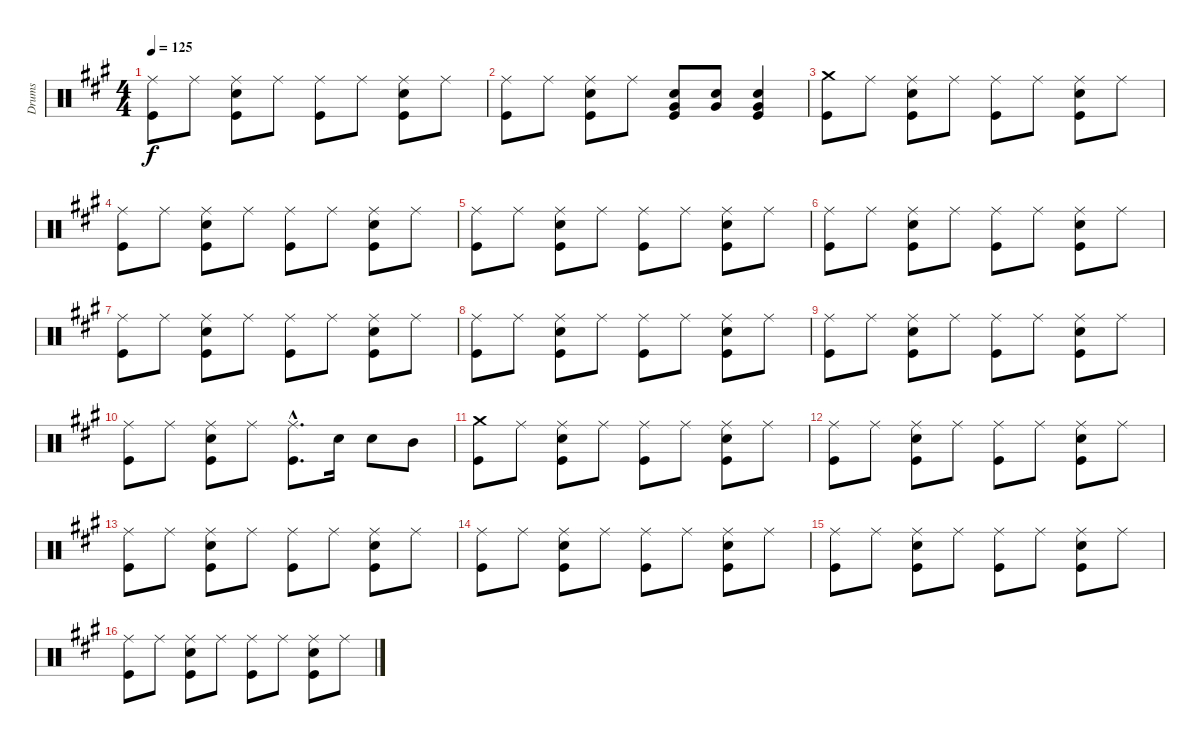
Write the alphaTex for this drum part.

\track ("Drums" "Drums") {instrument percussion}
\staff {score}
\articulation defaults
\ts (4 4)
\tempo 125
\clef neutral
\ks a
("Ride (middle)" "Kick (hit)").8{dy f} "Ride (middle)".8 ("Ride (middle)" "Snare (hit) 2" "Kick (hit)").8 "Ride (middle)".8 ("Ride (middle)" "Kick (hit)").8 "Ride (middle)".8 ("Ride (middle)" "Snare (hit) 2" "Kick (hit)").8 "Ride (middle)".8 |
("Ride (middle)" "Kick (hit)").8 "Ride (middle)".8 ("Ride (middle)" "Snare (hit) 2" "Kick (hit)").8 "Ride (middle)".8 ("Very Low Tom (hit)" "Snare (hit) 2" "Kick (hit)").8 ("Very Low Tom (hit)" "Snare (hit) 2").8 ("Very Low Tom (hit)" "Snare (hit) 2" "Kick (hit)").4 |
("Crash medium (hit)" "Kick (hit)").8 "Ride (middle)".8 ("Ride (middle)" "Snare (hit) 2" "Kick (hit)").8 "Ride (middle)".8 ("Ride (middle)" "Kick (hit)").8 "Ride (middle)".8 ("Ride (middle)" "Snare (hit) 2" "Kick (hit)").8 "Ride (middle)".8 |
("Ride (middle)" "Kick (hit)").8 "Ride (middle)".8 ("Ride (middle)" "Snare (hit) 2" "Kick (hit)").8 "Ride (middle)".8 ("Ride (middle)" "Kick (hit)").8 "Ride (middle)".8 ("Ride (middle)" "Snare (hit) 2" "Kick (hit)").8 "Ride (middle)".8 |
("Ride (middle)" "Kick (hit)").8 "Ride (middle)".8 ("Ride (middle)" "Snare (hit) 2" "Kick (hit)").8 "Ride (middle)".8 ("Ride (middle)" "Kick (hit)").8 "Ride (middle)".8 ("Ride (middle)" "Snare (hit) 2" "Kick (hit)").8 "Ride (middle)".8 |
("Ride (middle)" "Kick (hit)").8 "Ride (middle)".8 ("Ride (middle)" "Snare (hit) 2" "Kick (hit)").8 "Ride (middle)".8 ("Ride (middle)" "Kick (hit)").8 "Ride (middle)".8 ("Ride (middle)" "Snare (hit) 2" "Kick (hit)").8 "Ride (middle)".8 |
("Ride (middle)" "Kick (hit)").8 "Ride (middle)".8 ("Ride (middle)" "Snare (hit) 2" "Kick (hit)").8 "Ride (middle)".8 ("Ride (middle)" "Kick (hit)").8 "Ride (middle)".8 ("Ride (middle)" "Snare (hit) 2" "Kick (hit)").8 "Ride (middle)".8 |
("Ride (middle)" "Kick (hit)").8 "Ride (middle)".8 ("Ride (middle)" "Snare (hit) 2" "Kick (hit)").8 "Ride (middle)".8 ("Ride (middle)" "Kick (hit)").8 "Ride (middle)".8 ("Ride (middle)" "Snare (hit) 2" "Kick (hit)").8 "Ride (middle)".8 |
("Ride (middle)" "Kick (hit)").8 "Ride (middle)".8 ("Ride (middle)" "Snare (hit) 2" "Kick (hit)").8 "Ride (middle)".8 ("Ride (middle)" "Kick (hit)").8 "Ride (middle)".8 ("Ride (middle)" "Snare (hit) 2" "Kick (hit)").8 "Ride (middle)".8 |
("Ride (middle)" "Kick (hit)").8 "Ride (middle)".8 ("Ride (middle)" "Snare (hit) 2" "Kick (hit)").8 "Ride (middle)".8 ("Ride (middle)"{hac} "Kick (hit)"{hac}).8{d} "Snare (hit) 2".16 "Snare (hit) 2".8 "Mid Tom (hit)".8 |
("Crash medium (hit)" "Kick (hit)").8 "Ride (middle)".8 ("Ride (middle)" "Snare (hit) 2" "Kick (hit)").8 "Ride (middle)".8 ("Ride (middle)" "Kick (hit)").8 "Ride (middle)".8 ("Ride (middle)" "Snare (hit) 2" "Kick (hit)").8 "Ride (middle)".8 |
("Ride (middle)" "Kick (hit)").8 "Ride (middle)".8 ("Ride (middle)" "Snare (hit) 2" "Kick (hit)").8 "Ride (middle)".8 ("Ride (middle)" "Kick (hit)").8 "Ride (middle)".8 ("Ride (middle)" "Snare (hit) 2" "Kick (hit)").8 "Ride (middle)".8 |
("Ride (middle)" "Kick (hit)").8 "Ride (middle)".8 ("Ride (middle)" "Snare (hit) 2" "Kick (hit)").8 "Ride (middle)".8 ("Ride (middle)" "Kick (hit)").8 "Ride (middle)".8 ("Ride (middle)" "Snare (hit) 2" "Kick (hit)").8 "Ride (middle)".8 |
("Ride (middle)" "Kick (hit)").8 "Ride (middle)".8 ("Ride (middle)" "Snare (hit) 2" "Kick (hit)").8 "Ride (middle)".8 ("Ride (middle)" "Kick (hit)").8 "Ride (middle)".8 ("Ride (middle)" "Snare (hit) 2" "Kick (hit)").8 "Ride (middle)".8 |
("Ride (middle)" "Kick (hit)").8 "Ride (middle)".8 ("Ride (middle)" "Snare (hit) 2" "Kick (hit)").8 "Ride (middle)".8 ("Ride (middle)" "Kick (hit)").8 "Ride (middle)".8 ("Ride (middle)" "Snare (hit) 2" "Kick (hit)").8 "Ride (middle)".8 |
("Ride (middle)" "Kick (hit)").8 "Ride (middle)".8 ("Ride (middle)" "Snare (hit) 2" "Kick (hit)").8 "Ride (middle)".8 ("Ride (middle)" "Kick (hit)").8 "Ride (middle)".8 ("Ride (middle)" "Snare (hit) 2" "Kick (hit)").8 "Ride (middle)".8
